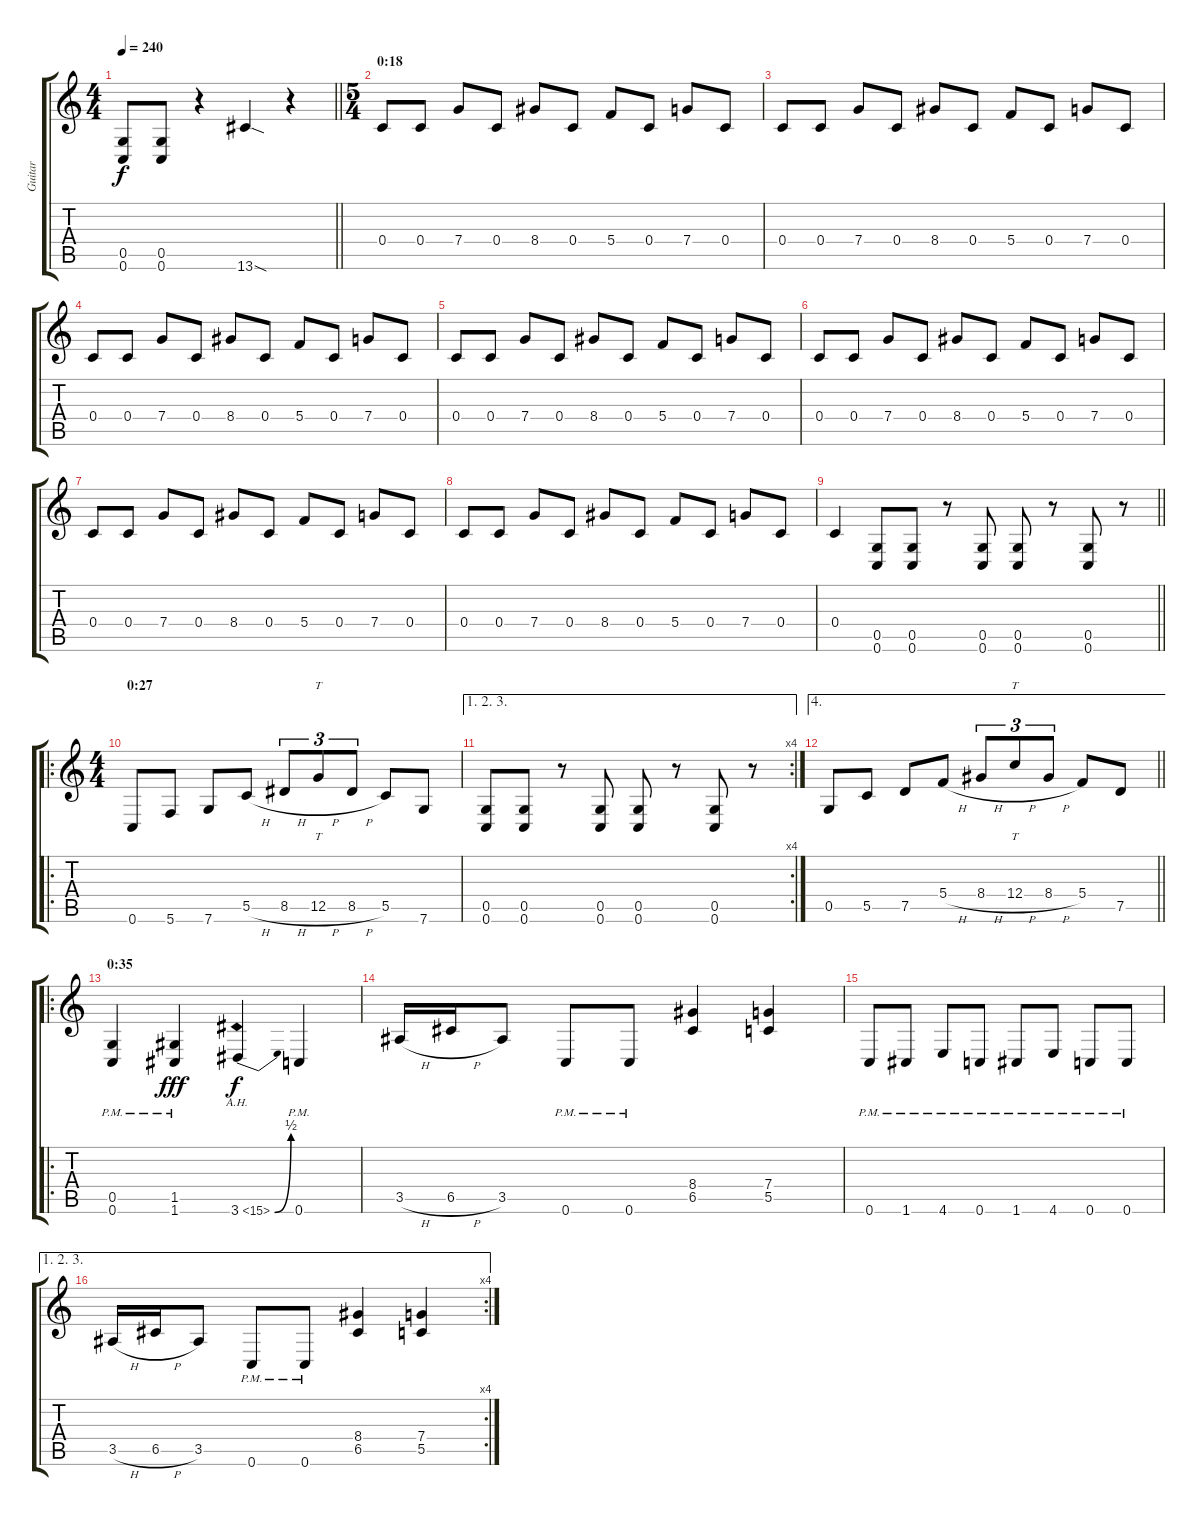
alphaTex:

\track ("Guitar" "Guitar") {instrument distortionguitar}
\staff {score tabs}
\tuning (D4 A3 F3 C3 G2 C2) {hide}
\ts (4 4)
\tempo 240
\clef g2
\barLineRight lightlight
\ks c
(0.5 0.6).8{dy f} (0.5 0.6).8 r.4 13.6{sod}.4 r.4 |
\ts (5 4)
\section ("" "0:18")
0.4.8 0.4.8 7.4.8 0.4.8 8.4.8 0.4.8 5.4.8 0.4.8 7.4.8 0.4.8 |
0.4.8 0.4.8 7.4.8 0.4.8 8.4.8 0.4.8 5.4.8 0.4.8 7.4.8 0.4.8 |
0.4.8 0.4.8 7.4.8 0.4.8 8.4.8 0.4.8 5.4.8 0.4.8 7.4.8 0.4.8 |
0.4.8 0.4.8 7.4.8 0.4.8 8.4.8 0.4.8 5.4.8 0.4.8 7.4.8 0.4.8 |
0.4.8 0.4.8 7.4.8 0.4.8 8.4.8 0.4.8 5.4.8 0.4.8 7.4.8 0.4.8 |
0.4.8 0.4.8 7.4.8 0.4.8 8.4.8 0.4.8 5.4.8 0.4.8 7.4.8 0.4.8 |
0.4.8 0.4.8 7.4.8 0.4.8 8.4.8 0.4.8 5.4.8 0.4.8 7.4.8 0.4.8 |
\barLineRight lightlight
0.4.4 (0.5 0.6).8 (0.5 0.6).8 r.8 (0.5 0.6).8 (0.5 0.6).8 r.8 (0.5 0.6).8 r.8 |
\ro
\ts (4 4)
\section ("" "0:27")
0.6.8 5.6.8 7.6.8 5.5{h}.8 8.5{h}.8{tu (3 2)} 12.5{h}.8{tt tu (3 2)} 8.5{h}.8{tu (3 2)} 5.5.8 7.6.8 |
\ae (1 2 3)
\rc 4
(0.5 0.6).8 (0.5 0.6).8 r.8 (0.5 0.6).8 (0.5 0.6).8 r.8 (0.5 0.6).8 r.8 |
\ae 4
\barLineRight lightlight
0.5.8 5.5.8 7.5.8 5.4{h}.8 8.4{h}.8{tu (3 2)} 12.4{h}.8{tt tu (3 2)} 8.4{h}.8{tu (3 2)} 5.4.8 7.5.8 |
\ro
\section ("" "0:35")
(0.5{pm} 0.6{pm}).4 (1.5{pm} 1.6{pm}).4{dy fff} 3.6{be (bend 0 0 60 2) ah 12}.4{dy f} 0.6{pm}.4 |
3.5{h}.16 6.5{h}.16 3.5.8 0.6{pm}.8 0.6{pm}.8 (8.4 6.5).4 (7.4 5.5).4 |
0.6{pm}.8 1.6{pm}.8 4.6{pm}.8 0.6{pm}.8 1.6{pm}.8 4.6{pm}.8 0.6{pm}.8 0.6{pm}.8 |
\ae (1 2 3)
\rc 4
3.5{h}.16 6.5{h}.16 3.5.8 0.6{pm}.8 0.6{pm}.8 (8.4 6.5).4 (7.4 5.5).4
